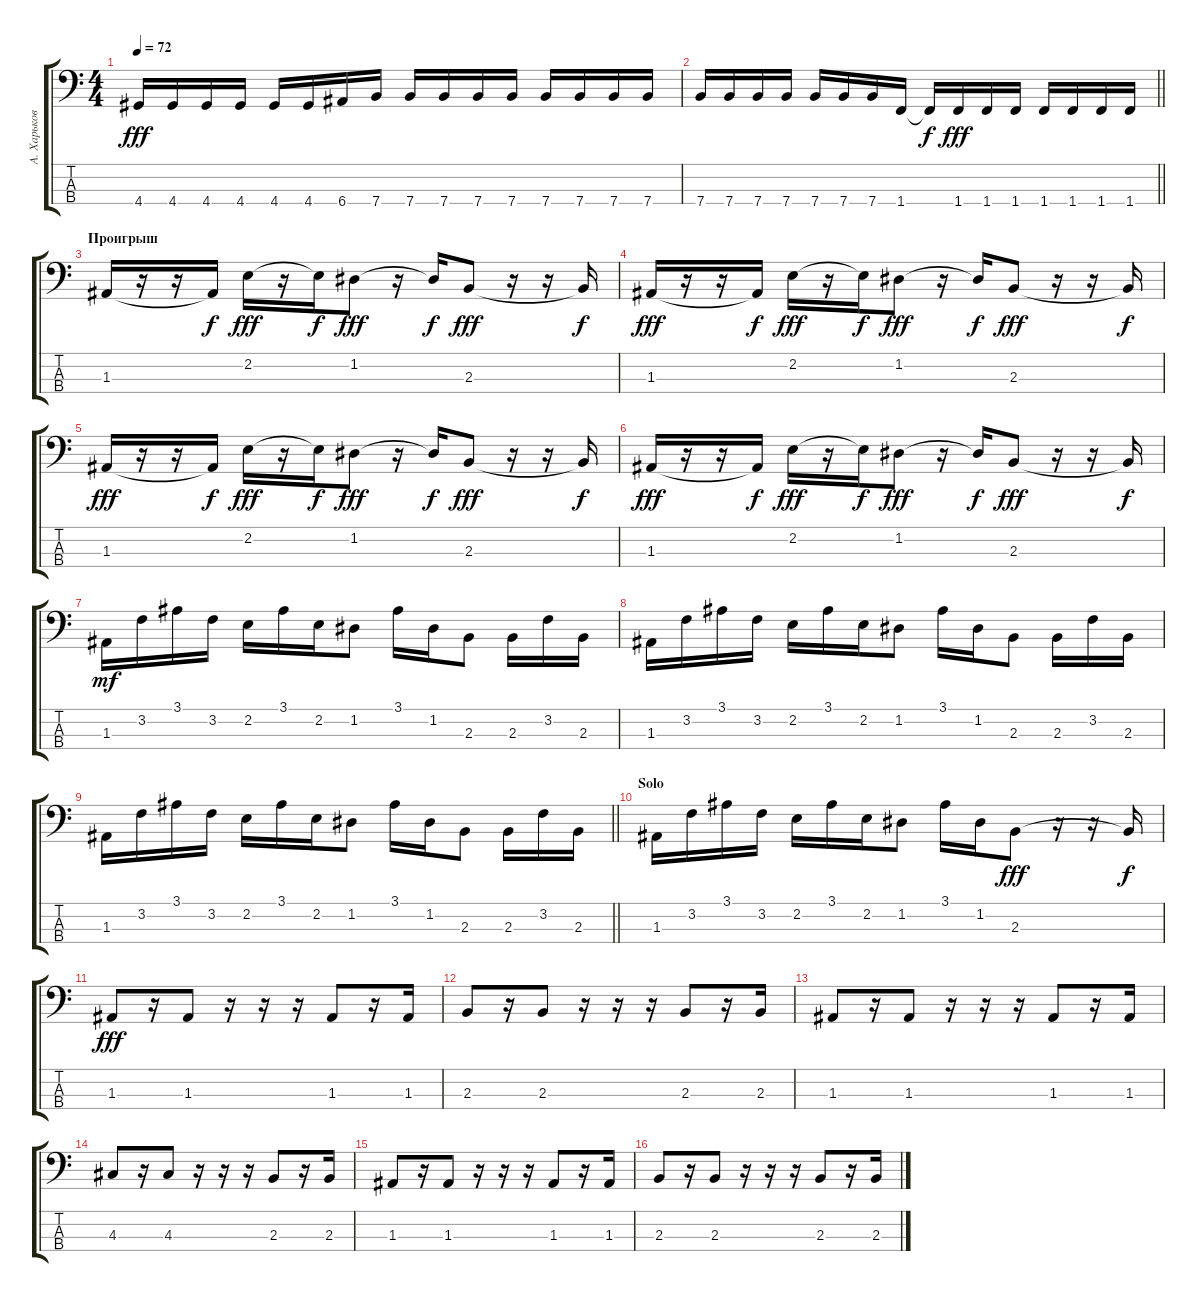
\track ("А. Харьков" "А. Харьков") {instrument electricbassfinger}
\staff {score tabs}
\tuning (G2 D2 A1 E1) {hide}
\ts (4 4)
\tempo 72
\clef f4
\ks c
4.4.16{dy fff} 4.4.16 4.4.16 4.4.16 4.4.16 4.4.16 6.4.16 7.4.16 7.4.16 7.4.16 7.4.16 7.4.16 7.4.16 7.4.16 7.4.16 7.4.16 |
\barLineRight lightlight
7.4.16 7.4.16 7.4.16 7.4.16 7.4.16 7.4.16 7.4.16 1.4.16 1.4{t}.16{dy f} 1.4.16{dy fff} 1.4.16 1.4.16 1.4.16 1.4.16 1.4.16 1.4.16 |
\section ("" "Проигрыш")
1.3.16 r.16 r.16 1.3{t}.16{dy f} 2.2.16{dy fff} r.16 2.2{t}.16{dy f} 1.2.8{dy fff} r.16 1.2{t}.16{dy f} 2.3.8{dy fff} r.16 r.16 2.3{t}.16{dy f} |
1.3.16{dy fff} r.16 r.16 1.3{t}.16{dy f} 2.2.16{dy fff} r.16 2.2{t}.16{dy f} 1.2.8{dy fff} r.16 1.2{t}.16{dy f} 2.3.8{dy fff} r.16 r.16 2.3{t}.16{dy f} |
1.3.16{dy fff} r.16 r.16 1.3{t}.16{dy f} 2.2.16{dy fff} r.16 2.2{t}.16{dy f} 1.2.8{dy fff} r.16 1.2{t}.16{dy f} 2.3.8{dy fff} r.16 r.16 2.3{t}.16{dy f} |
1.3.16{dy fff} r.16 r.16 1.3{t}.16{dy f} 2.2.16{dy fff} r.16 2.2{t}.16{dy f} 1.2.8{dy fff} r.16 1.2{t}.16{dy f} 2.3.8{dy fff} r.16 r.16 2.3{t}.16{dy f} |
1.3.16{dy mf} 3.2.16 3.1.16 3.2.16 2.2.16 3.1.16 2.2.16 1.2.8 3.1.16 1.2.16 2.3.8 2.3.16 3.2.16 2.3.16 |
1.3.16 3.2.16 3.1.16 3.2.16 2.2.16 3.1.16 2.2.16 1.2.8 3.1.16 1.2.16 2.3.8 2.3.16 3.2.16 2.3.16 |
\barLineRight lightlight
1.3.16 3.2.16 3.1.16 3.2.16 2.2.16 3.1.16 2.2.16 1.2.8 3.1.16 1.2.16 2.3.8 2.3.16 3.2.16 2.3.16 |
\section ("" "Solo")
1.3.16 3.2.16 3.1.16 3.2.16 2.2.16 3.1.16 2.2.16 1.2.8 3.1.16 1.2.16 2.3.8{dy fff} r.16 r.16 2.3{t}.16{dy f} |
1.3.8{dy fff} r.16 1.3.8 r.16 r.16 r.16 1.3.8 r.16 1.3.16 |
2.3.8 r.16 2.3.8 r.16 r.16 r.16 2.3.8 r.16 2.3.16 |
1.3.8 r.16 1.3.8 r.16 r.16 r.16 1.3.8 r.16 1.3.16 |
4.3.8 r.16 4.3.8 r.16 r.16 r.16 2.3.8 r.16 2.3.16 |
1.3.8 r.16 1.3.8 r.16 r.16 r.16 1.3.8 r.16 1.3.16 |
2.3.8 r.16 2.3.8 r.16 r.16 r.16 2.3.8 r.16 2.3.16
